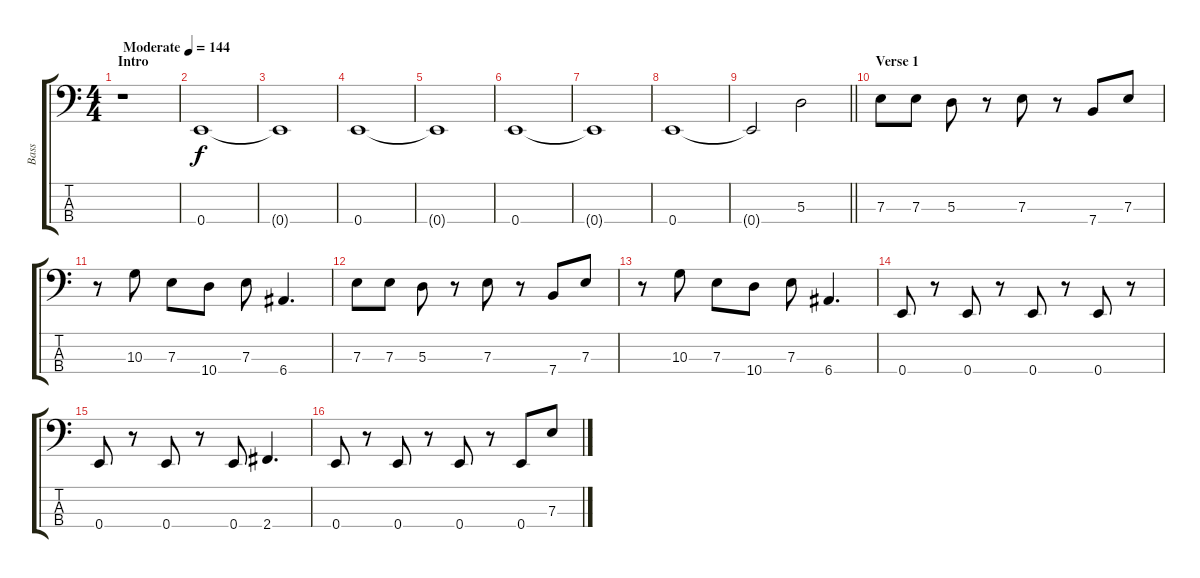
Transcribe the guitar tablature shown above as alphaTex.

\track ("Bass" "Bass") {instrument electricbassfinger}
\staff {score tabs}
\tuning (G2 D2 A1 E1) {hide}
\ts (4 4)
\section ("" "Intro")
\tempo (144 "Moderate")
\clef f4
\ks c
r.1{dy f instrument electricbassfinger} |
0.4.1 |
0.4{t}.1 |
0.4.1 |
0.4{t}.1 |
0.4.1 |
0.4{t}.1 |
0.4.1 |
\barLineRight lightlight
0.4{t}.2 5.3.2 |
\section ("" "Verse 1")
7.3.8 7.3.8 5.3.8 r.8 7.3.8 r.8 7.4.8 7.3.8 |
r.8 10.3.8 7.3.8 10.4.8 7.3.8 6.4.4{d} |
7.3.8 7.3.8 5.3.8 r.8 7.3.8 r.8 7.4.8 7.3.8 |
r.8 10.3.8 7.3.8 10.4.8 7.3.8 6.4.4{d} |
0.4.8 r.8 0.4.8 r.8 0.4.8 r.8 0.4.8 r.8 |
0.4.8 r.8 0.4.8 r.8 0.4.8 2.4.4{d} |
0.4.8 r.8 0.4.8 r.8 0.4.8 r.8 0.4.8 7.3.8
